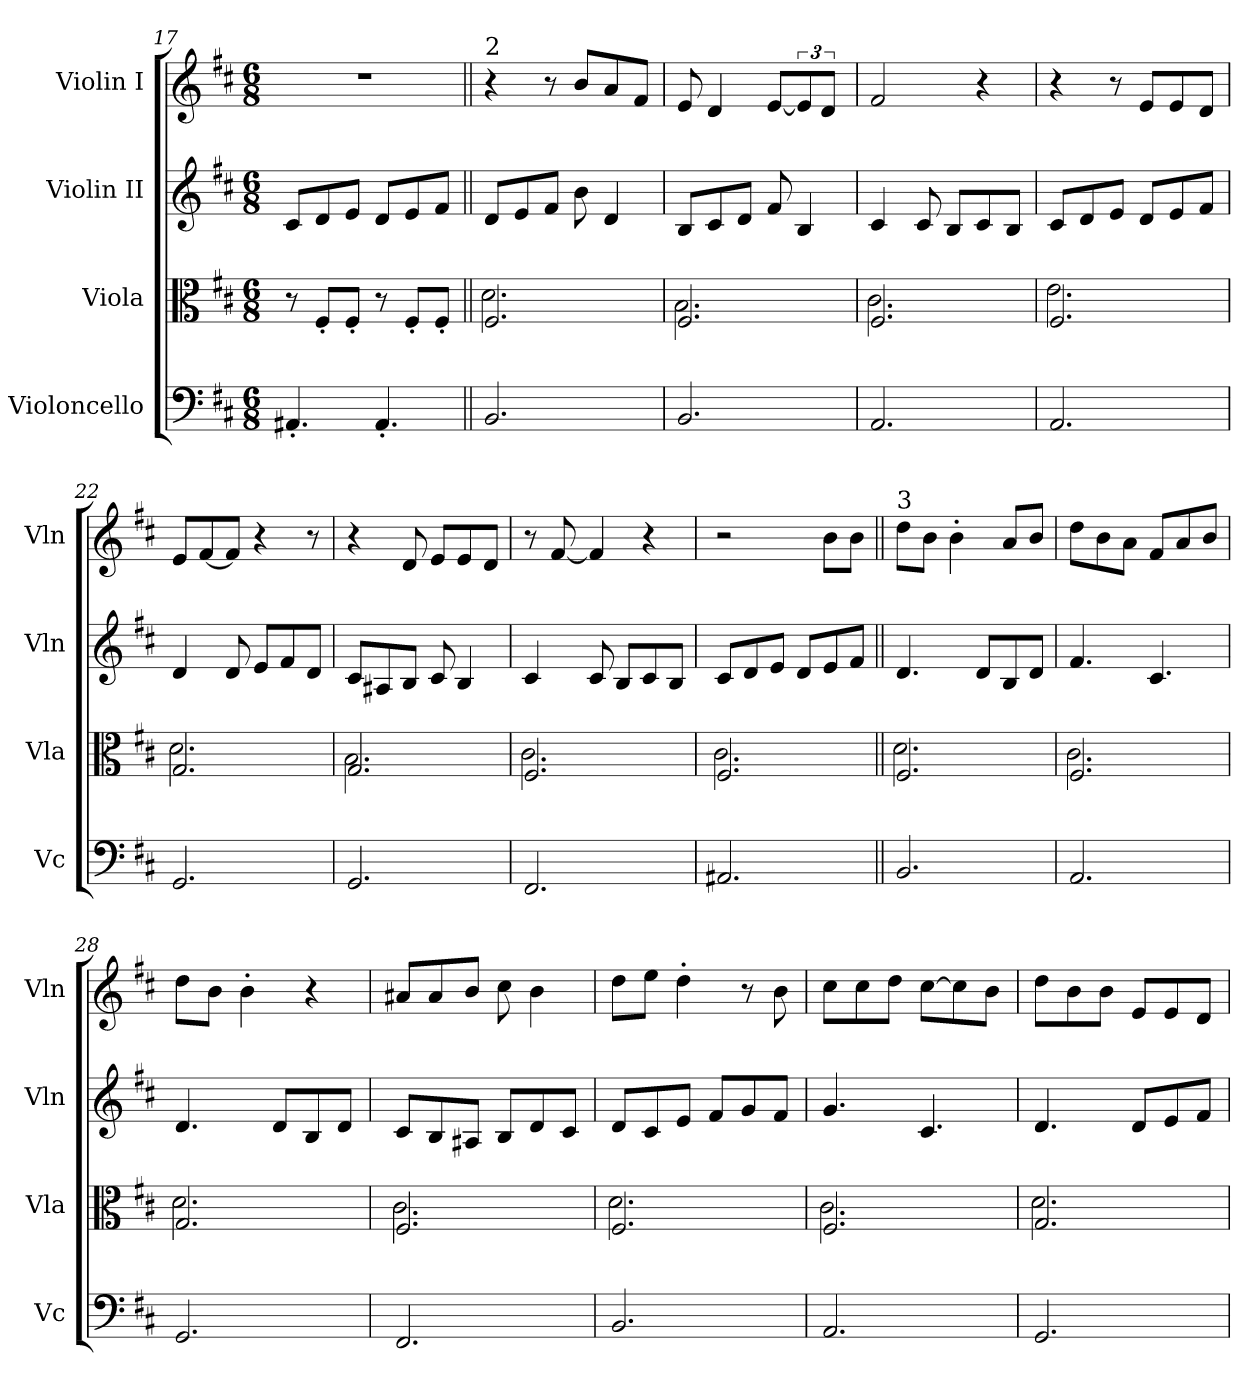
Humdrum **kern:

**kern	**kern	**kern	**kern
*part4	*part3	*part2	*part1
*staff4	*staff3	*staff2	*staff1
*I"Violoncello	*I"Viola	*I"Violin II	*I"Violin I
*I'Vc	*I'Vla	*I'Vln	*I'Vln
*clefF4	*clefC3	*clefG2	*clefG2
*k[f#c#]	*k[f#c#]	*k[f#c#]	*k[f#c#]
*M6/8	*M6/8	*M6/8	*M6/8
=17	=17	=17	=17
4.AA#X'/	8r	8c#/L	2.r
.	8F#'/L	8d/	.
.	8F#'/J	8e/J	.
4.AA#'/	8r	8d/L	.
.	8F#'/L	8e/	.
.	8F#'/J	8f#/J	.
=18||	=18||	=18||	=18||
*	*^	*	*
!	!	!	!	!LO:TX:a:t=2
2.BB/	2.F#/	2.d\	8d/L	4r
.	.	.	8e/	.
.	.	.	8f#/J	8r
.	.	.	8b\	8b/L
.	.	.	4d/	8a/
.	.	.	.	8f#/J
=19	=19	=19	=19	=19
2.BB/	2.F#/	2.B\	8B/L	8e/
.	.	.	8c#/	4d/
.	.	.	8d/J	.
.	.	.	8f#/	[8e/L
.	.	.	4B/	12e/J]
.	.	.	.	6d/
=20	=20	=20	=20	=20
2.AA/	2.F#/	2.c#\	4c#/	2f#/
.	.	.	8c#/	.
.	.	.	8B/L	.
.	.	.	8c#/	4r
.	.	.	8B/J	.
=21	=21	=21	=21	=21
2.AA/	2.F#/	2.e\	8c#/L	4r
.	.	.	8d/	.
.	.	.	8e/J	8r
.	.	.	8d/L	8e/L
.	.	.	8e/	8e/
.	.	.	8f#/J	8d/J
=22	=22	=22	=22	=22
2.GG/	2.G/	2.d\	4d/	8e/L
.	.	.	.	[8f#/
.	.	.	8d/	8f#/J]
.	.	.	8e/L	4r
.	.	.	8f#/	.
.	.	.	8d/J	8r
=23	=23	=23	=23	=23
2.GG/	2.G/	2.B\	8c#/L	4r
.	.	.	8A#X/	.
.	.	.	8B/J	8d/
.	.	.	8c#/	8e/L
.	.	.	4B/	8e/
.	.	.	.	8d/J
=24	=24	=24	=24	=24
2.FF#/	2.F#/	2.c#\	4c#/	8r
.	.	.	.	[8f#/
.	.	.	8c#/	4f#/]
.	.	.	8B/L	.
.	.	.	8c#/	4r
.	.	.	8B/J	.
=25	=25	=25	=25	=25
2.AA#X/	2.F#/	2.c#\	8c#/L	2r
.	.	.	8d/	.
.	.	.	8e/J	.
.	.	.	8d/L	.
.	.	.	8e/	8b\L
.	.	.	8f#/J	8b\J
=26||	=26||	=26||	=26||	=26||
!	!	!	!	!LO:TX:a:t=3
2.BB/	2.F#/	2.d\	4.d/	8dd\L
.	.	.	.	8b\J
.	.	.	.	4b'\
.	.	.	8d/L	.
.	.	.	8B/	8a/L
.	.	.	8d/J	8b/J
=27	=27	=27	=27	=27
2.AA/	2.F#/	2.c#\	4.f#/	8dd\L
.	.	.	.	8b\
.	.	.	.	8a\J
.	.	.	4.c#/	8f#/L
.	.	.	.	8a/
.	.	.	.	8b/J
=28	=28	=28	=28	=28
2.GG/	2.G/	2.d\	4.d/	8dd\L
.	.	.	.	8b\J
.	.	.	.	4b'\
.	.	.	8d/L	.
.	.	.	8B/	4r
.	.	.	8d/J	.
=29	=29	=29	=29	=29
2.FF#/	2.F#/	2.c#\	8c#/L	8a#X/L
.	.	.	8B/	8a#/
.	.	.	8A#X/J	8b/J
.	.	.	8B/L	8cc#\
.	.	.	8d/	4b\
.	.	.	8c#/J	.
=30	=30	=30	=30	=30
2.BB/	2.F#/	2.d\	8d/L	8dd\L
.	.	.	8c#/	8ee\J
.	.	.	8e/J	4dd'\
.	.	.	8f#/L	.
.	.	.	8g/	8r
.	.	.	8f#/J	8b\
=31	=31	=31	=31	=31
2.AA/	2.F#/	2.c#\	4.g/	8cc#\L
.	.	.	.	8cc#\
.	.	.	.	8dd\J
.	.	.	4.c#/	[8cc#\L
.	.	.	.	8cc#\]
.	.	.	.	8b\J
=32	=32	=32	=32	=32
2.GG/	2.G/	2.d\	4.d/	8dd\L
.	.	.	.	8b\
.	.	.	.	8b\J
.	.	.	8d/L	8e/L
.	.	.	8e/	8e/
.	.	.	8f#/J	8d/J
*	*v	*v	*	*
=	=	=	=
*-	*-	*-	*-
